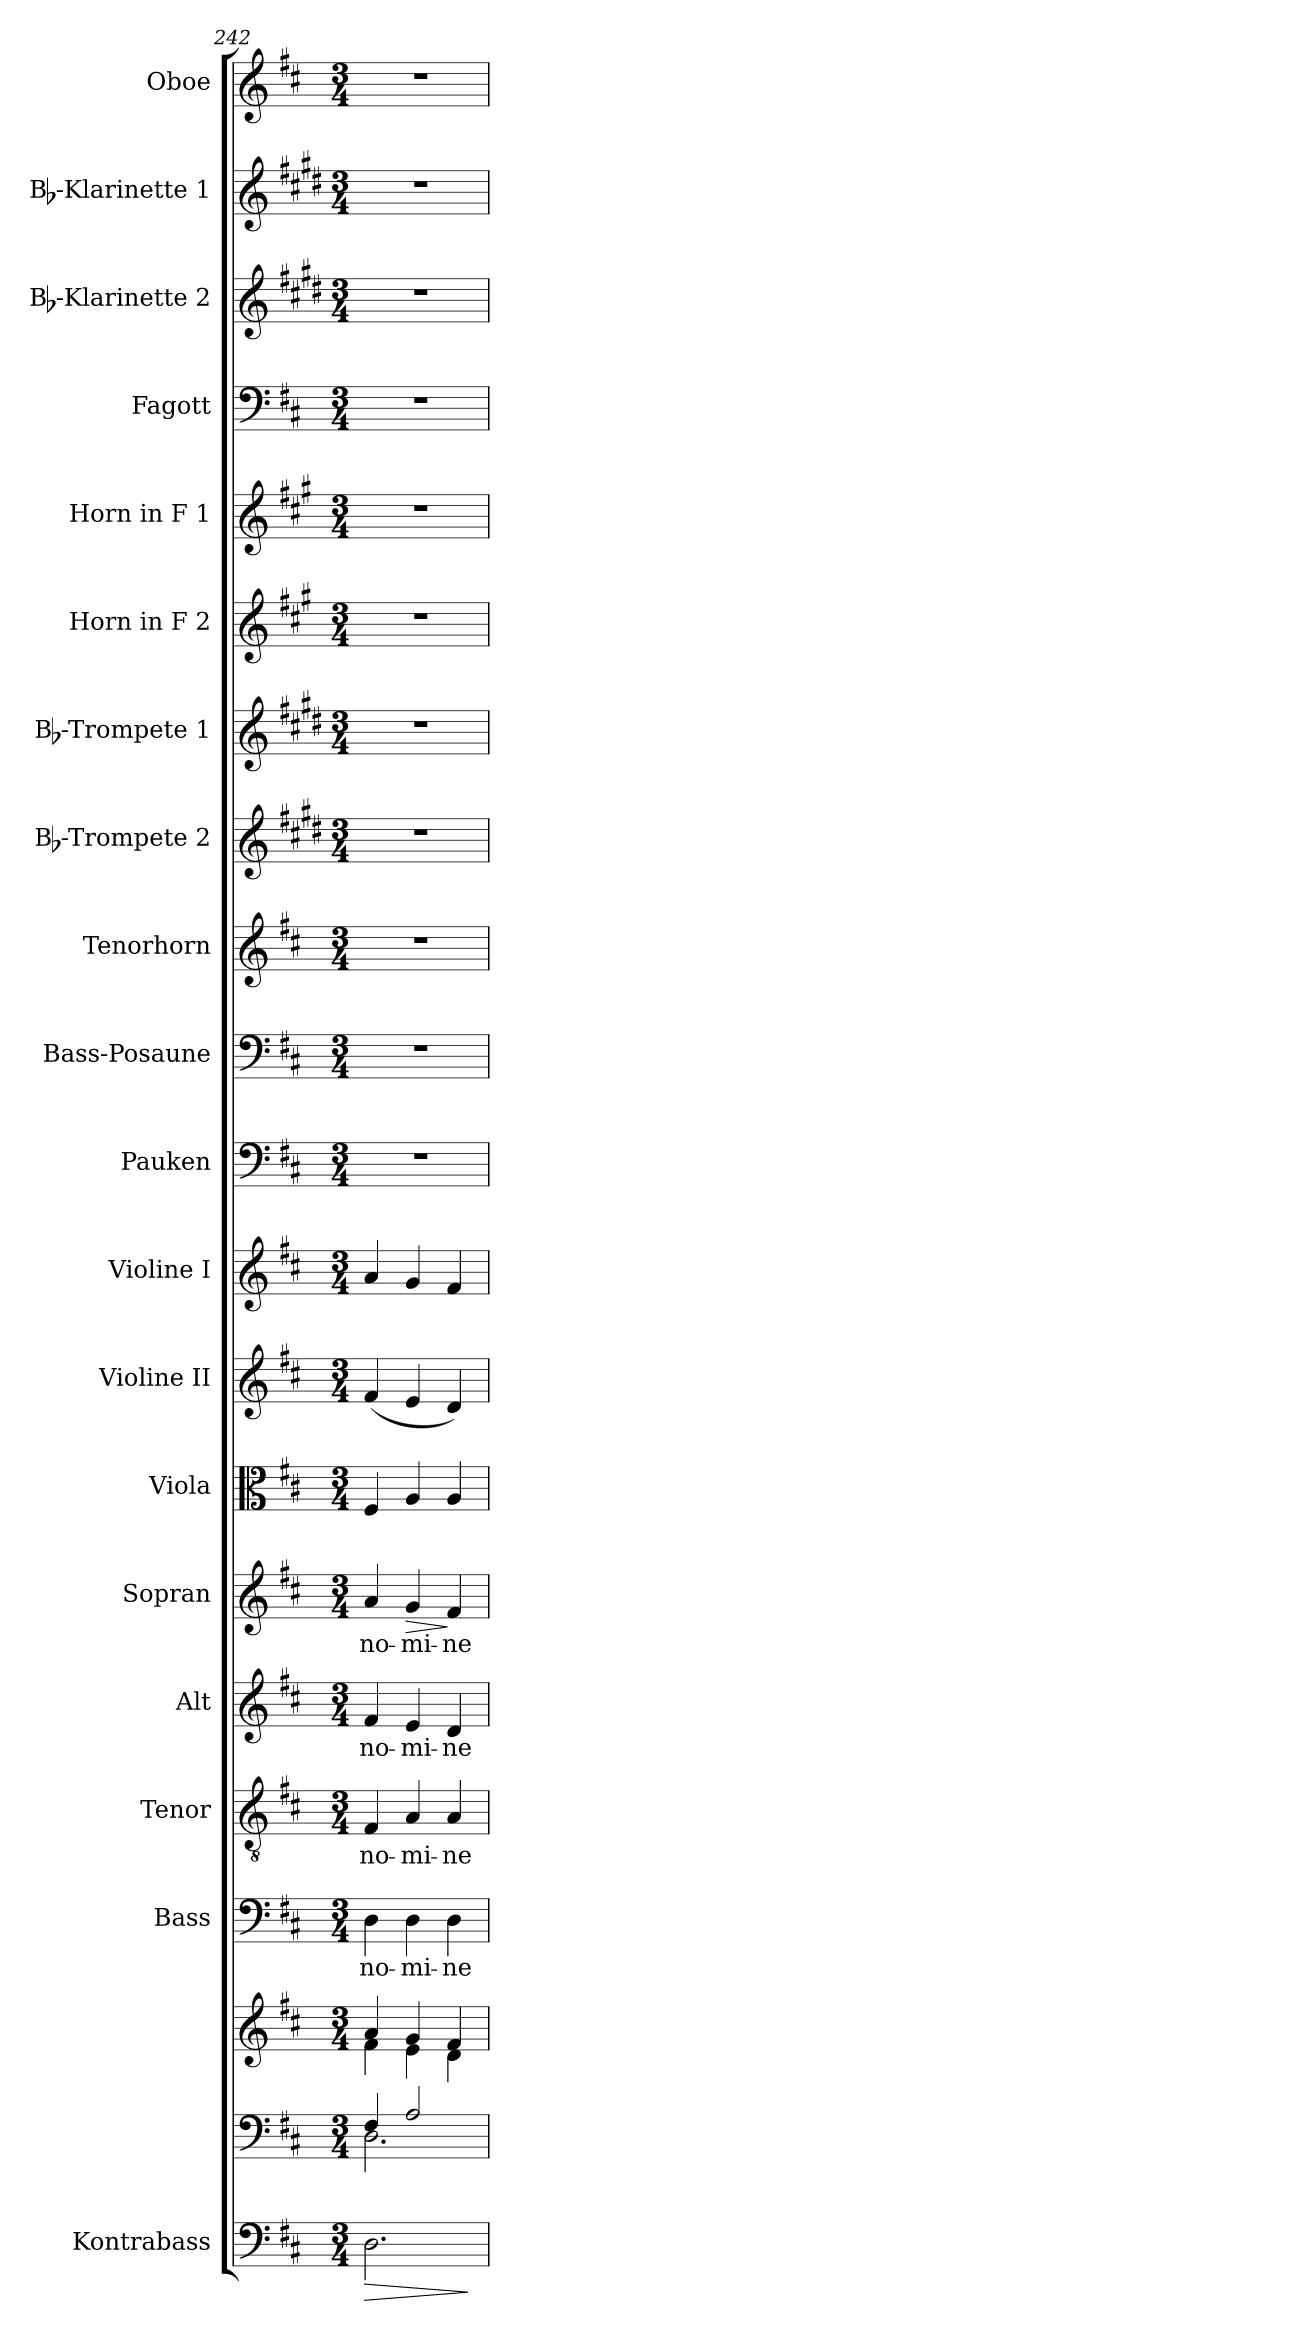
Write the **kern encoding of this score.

**kern	**dynam	**kern	**kern	**kern	**text	**kern	**text	**kern	**text	**kern	**text	**dynam	**kern	**kern	**kern	**kern	**kern	**kern	**kern	**kern	**kern	**kern	**kern	**kern	**kern	**kern
*part20	*part20	*part19	*part19	*part18	*part18	*part17	*part17	*part16	*part16	*part15	*part15	*part15	*part14	*part13	*part12	*part11	*part10	*part9	*part8	*part7	*part6	*part5	*part4	*part3	*part2	*part1
*staff21	*staff21	*staff20	*staff19	*staff18	*staff18	*staff17	*staff17	*staff16	*staff16	*staff15	*staff15	*staff15	*staff14	*staff13	*staff12	*staff11	*staff10	*staff9	*staff8	*staff7	*staff6	*staff5	*staff4	*staff3	*staff2	*staff1
*I"Kontrabass	*	*	*	*I"Bass	*	*I"Tenor	*	*I"Alt	*	*I"Sopran	*	*	*I"Viola	*I"Violine II	*I"Violine I	*I"Pauken	*I"Bass-Posaune	*I"Tenorhorn	*I"Bb-Trompete 2	*I"Bb-Trompete 1	*I"Horn in F 2	*I"Horn in F 1	*I"Fagott	*I"Bb-Klarinette 2	*I"Bb-Klarinette 1	*I"Oboe
*I'Kb.	*	*	*	*I'B.	*	*I'T.	*	*I'A.	*	*I'S.	*	*	*I'Vla.	*I'Vl. II	*I'Vl. I	*I'Pk.	*I'B. Pos.	*I'T. Hrn.	*I'Bb Trp. 2	*I'Bb Trp. 1	*	*	*I'Fg.	*I'Bb Kl. 2	*I'Bb Kl. 1	*I'Ob.
*clefF4	*	*clefF4	*clefG2	*clefF4	*	*clefGv2	*	*clefG2	*	*clefG2	*	*	*clefC3	*clefG2	*clefG2	*clefF4	*clefF4	*clefG2	*clefG2	*clefG2	*clefG2	*clefG2	*clefF4	*clefG2	*clefG2	*clefG2
*ITrd7c12	*	*	*	*	*	*	*	*	*	*	*	*	*	*	*	*	*	*ITrd8c14	*ITrd1c2	*ITrd1c2	*ITrd4c7	*ITrd4c7	*	*ITrd1c2	*ITrd1c2	*
*k[f#c#]	*	*k[f#c#]	*k[f#c#]	*k[f#c#]	*	*k[f#c#]	*	*k[f#c#]	*	*k[f#c#]	*	*	*k[f#c#]	*k[f#c#]	*k[f#c#]	*k[f#c#]	*k[f#c#]	*k[f#c#]	*k[f#c#]	*k[f#c#]	*k[f#c#]	*k[f#c#]	*k[f#c#]	*k[f#c#]	*k[f#c#]	*k[f#c#]
*D:	*	*D:	*D:	*D:	*	*D:	*	*D:	*	*D:	*	*	*D:	*D:	*D:	*D:	*D:	*D:	*D:	*D:	*D:	*D:	*D:	*D:	*D:	*D:
*M3/4	*	*M3/4	*M3/4	*M3/4	*	*M3/4	*	*M3/4	*	*M3/4	*	*	*M3/4	*M3/4	*M3/4	*M3/4	*M3/4	*M3/4	*M3/4	*M3/4	*M3/4	*M3/4	*M3/4	*M3/4	*M3/4	*M3/4
=242	=242	=242	=242	=242	=242	=242	=242	=242	=242	=242	=242	=242	=242	=242	=242	=242	=242	=242	=242	=242	=242	=242	=242	=242	=242	=242
!	!LO:HP:b	!	!	!	!LO:LY:b	!	!LO:LY:b	!	!LO:LY:b	!	!LO:LY:b	!	!	!	!	!	!	!	!	!	!	!	!	!	!	!
*	*	*^	*^	*	*	*	*	*	*	*	*	*	*	*	*	*	*	*	*	*	*	*	*	*	*	*
2.DD\	>	4F#/	2.D\	4a/	4f#\	4D\	no-	4F#/	no-	4f#/	no-	4a/	no-	.	4F#/	(<4f#/	4a/	2.r	2.r	2.r	2.r	2.r	2.r	2.r	2.r	2.r	2.r	2.r
!	!	!	!	!	!	!	!LO:LY:b	!	!LO:LY:b	!	!LO:LY:b	!	!LO:LY:b	!LO:HP:b	!	!	!	!	!	!	!	!	!	!	!	!	!	!
.	.	2A/	.	4g/	4e\	4D\	-mi-	4A/	-mi-	4e/	-mi-	4g/	-mi-	>	4A/	4e/	4g/	.	.	.	.	.	.	.	.	.	.	.
!	!	!	!	!	!	!	!LO:LY:b	!	!LO:LY:b	!	!LO:LY:b	!	!LO:LY:b	!	!	!	!	!	!	!	!	!	!	!	!	!	!	!
.	.	.	.	4f#/	4d\	4D\	-ne	4A/	-ne	4d/	-ne	4f#/	-ne	]	4A/	4d/)	4f#/	.	.	.	.	.	.	.	.	.	.	.
*	*	*v	*v	*	*	*	*	*	*	*	*	*	*	*	*	*	*	*	*	*	*	*	*	*	*	*	*	*
*	*	*	*v	*v	*	*	*	*	*	*	*	*	*	*	*	*	*	*	*	*	*	*	*	*	*	*	*
.	]	.	.	.	.	.	.	.	.	.	.	.	.	.	.	.	.	.	.	.	.	.	.	.	.	.
=	=	=	=	=	=	=	=	=	=	=	=	=	=	=	=	=	=	=	=	=	=	=	=	=	=	=
*-	*-	*-	*-	*-	*-	*-	*-	*-	*-	*-	*-	*-	*-	*-	*-	*-	*-	*-	*-	*-	*-	*-	*-	*-	*-	*-
